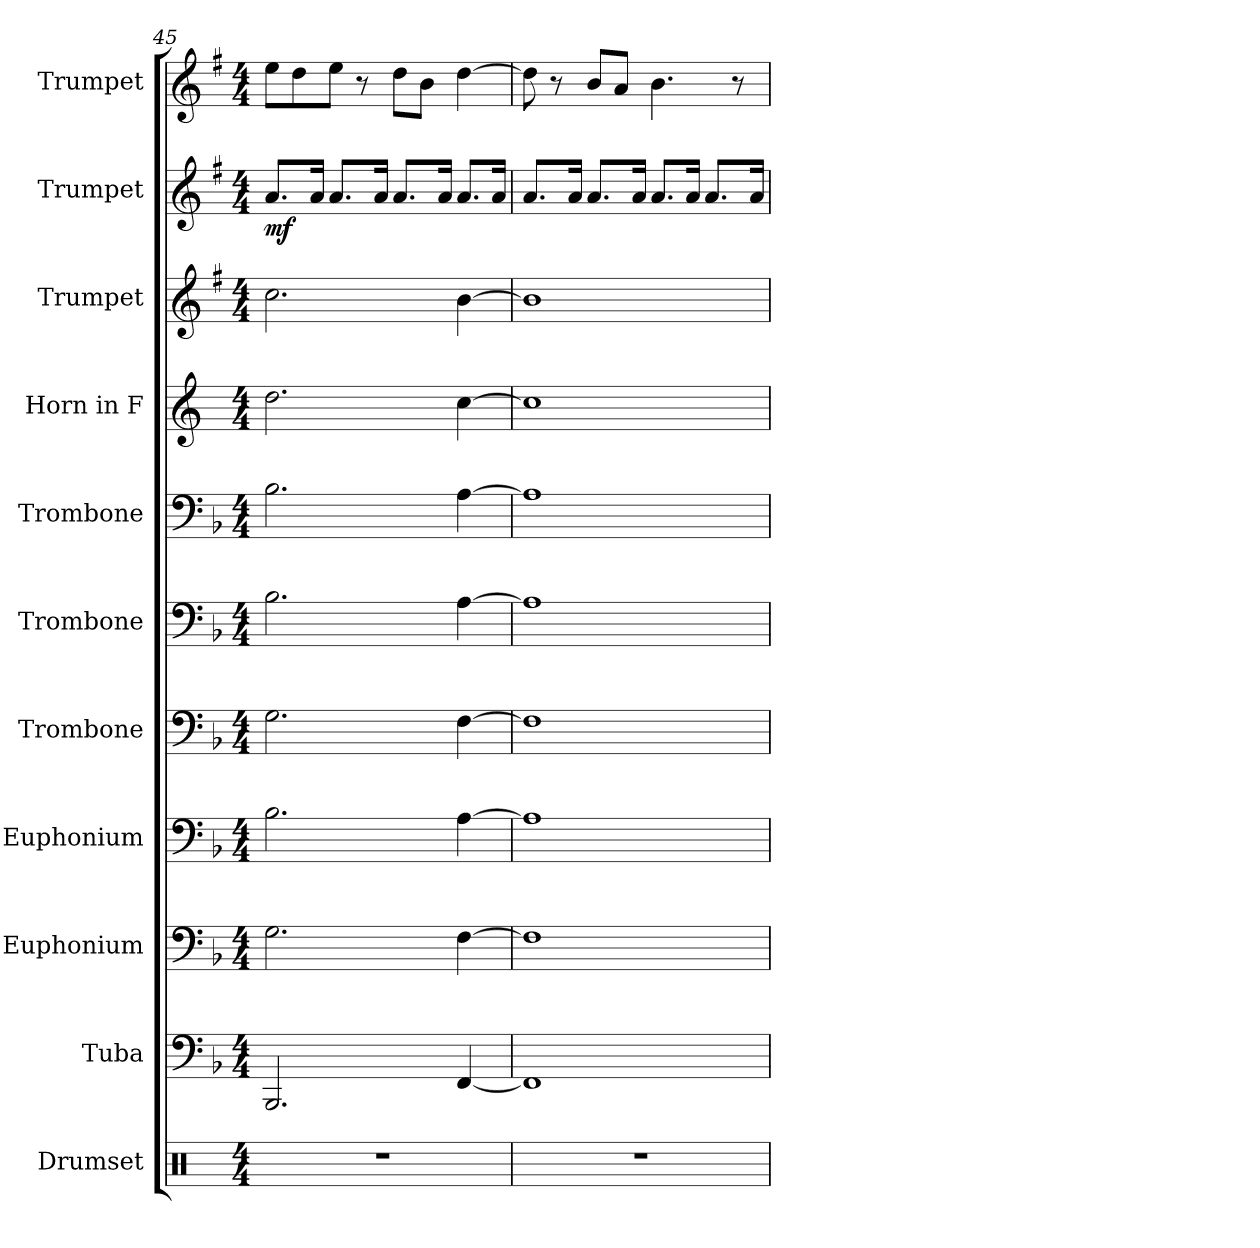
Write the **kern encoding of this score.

**kern	**kern	**kern	**kern	**kern	**kern	**kern	**kern	**kern	**kern	**dynam	**kern
*part11	*part10	*part9	*part8	*part7	*part6	*part5	*part4	*part3	*part2	*part2	*part1
*staff11	*staff10	*staff9	*staff8	*staff7	*staff6	*staff5	*staff4	*staff3	*staff2	*staff2	*staff1
*I"Drumset	*I"Tuba	*I"Euphonium	*I"Euphonium	*I"Trombone	*I"Trombone	*I"Trombone	*I"Horn in F	*I"Trumpet	*I"Trumpet	*	*I"Trumpet
*I'D. Set	*I'Tba.	*I'Euph.	*I'Euph.	*I'Tbn.	*I'Tbn.	*I'Tbn.	*	*I'Tpt.	*I'Tpt.	*	*I'Tpt.
*clefX	*clefF4	*clefF4	*clefF4	*clefF4	*clefF4	*clefF4	*clefG2	*clefG2	*clefG2	*	*clefG2
*	*	*	*	*	*	*	*ITrd4c7	*ITrd1c2	*ITrd1c2	*	*ITrd1c2
*k[]	*k[b-]	*k[b-]	*k[b-]	*k[b-]	*k[b-]	*k[b-]	*k[b-]	*k[b-]	*k[b-]	*	*k[b-]
*M4/4	*M4/4	*M4/4	*M4/4	*M4/4	*M4/4	*M4/4	*M4/4	*M4/4	*M4/4	*	*M4/4
=45	=45	=45	=45	=45	=45	=45	=45	=45	=45	=45	=45
!	!	!	!	!	!	!	!	!	!	!LO:DY:b	!
1r	2.BBB-/	2.G\	2.B-\	2.G\	2.B-\	2.B-\	2.g\	2.b-\	8.g/L	mf	8dd\L
.	.	.	.	.	.	.	.	.	.	.	8cc\
.	.	.	.	.	.	.	.	.	16g/Jk	.	.
.	.	.	.	.	.	.	.	.	8.g/L	.	8dd\J
.	.	.	.	.	.	.	.	.	.	.	8r
.	.	.	.	.	.	.	.	.	16g/Jk	.	.
.	.	.	.	.	.	.	.	.	8.g/L	.	8cc\L
.	.	.	.	.	.	.	.	.	.	.	8a\J
.	.	.	.	.	.	.	.	.	16g/Jk	.	.
.	[4FF/	[4F\	[4A\	[4F\	[4A\	[4A\	[4f\	[4a\	8.g/L	.	[4cc\
.	.	.	.	.	.	.	.	.	16g/Jk	.	.
=46	=46	=46	=46	=46	=46	=46	=46	=46	=46	=46	=46
1r	1FF]	1F]	1A]	1F]	1A]	1A]	1f]	1a]	8.g/L	.	8cc\]
.	.	.	.	.	.	.	.	.	.	.	8r
.	.	.	.	.	.	.	.	.	16g/Jk	.	.
.	.	.	.	.	.	.	.	.	8.g/L	.	8a/L
.	.	.	.	.	.	.	.	.	.	.	8g/J
.	.	.	.	.	.	.	.	.	16g/Jk	.	.
.	.	.	.	.	.	.	.	.	8.g/L	.	4.a\
.	.	.	.	.	.	.	.	.	16g/Jk	.	.
.	.	.	.	.	.	.	.	.	8.g/L	.	.
.	.	.	.	.	.	.	.	.	.	.	8r
.	.	.	.	.	.	.	.	.	16g/Jk	.	.
=	=	=	=	=	=	=	=	=	=	=	=
*-	*-	*-	*-	*-	*-	*-	*-	*-	*-	*-	*-
